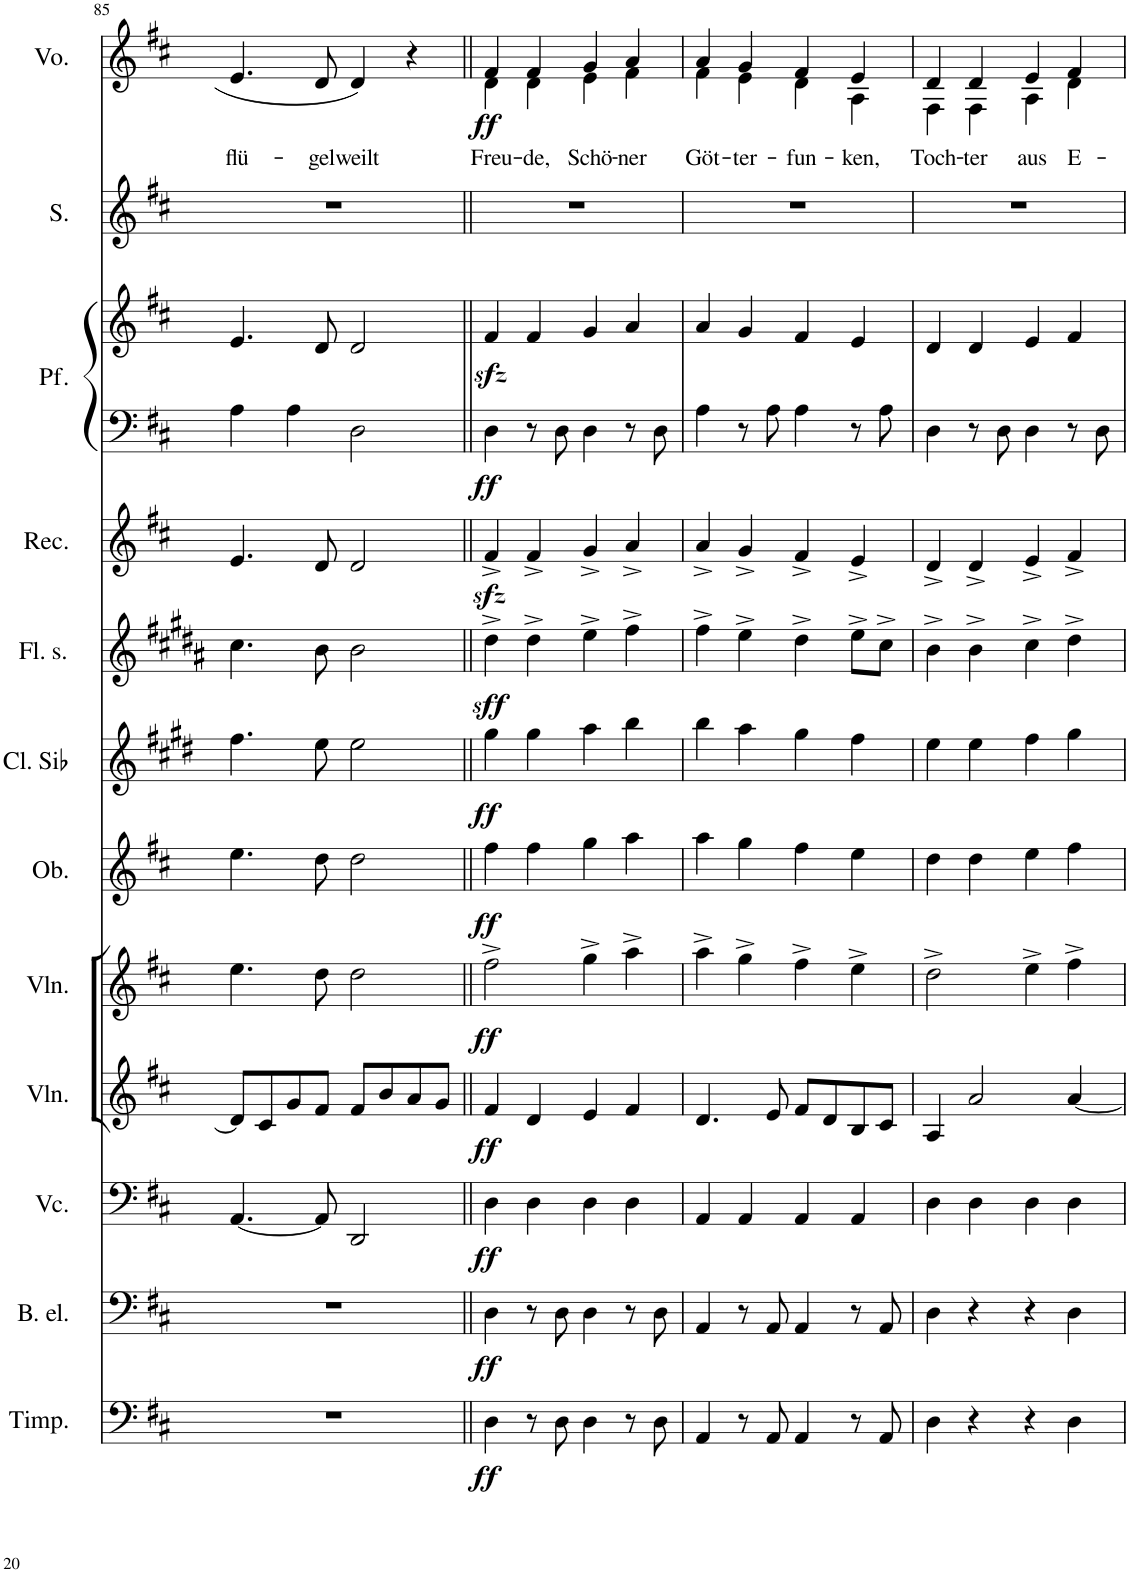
**kern	**dynam	**kern	**dynam	**kern	**dynam	**kern	**dynam	**kern	**dynam	**kern	**dynam	**kern	**dynam	**kern	**dynam	**kern	**kern	**kern	**dynam	**kern	**kern	**text	**dynam
*part12	*part12	*part11	*part11	*part10	*part10	*part9	*part9	*part8	*part8	*part7	*part7	*part6	*part6	*part5	*part5	*part4	*part3	*part3	*part3	*part2	*part1	*part1	*part1
*staff13	*staff13	*staff12	*staff12	*staff11	*staff11	*staff10	*staff10	*staff9	*staff9	*staff8	*staff8	*staff7	*staff7	*staff6	*staff6	*staff5	*staff4	*staff3	*staff3/4	*staff2	*staff1	*staff1	*staff1
*I"Timpani	*	*I"Basso elettrico	*	*I"Violoncello	*	*I"Violino	*	*I"Violino	*	*I"Oboe	*	*I"Clarinetto in Sib	*	*I"Flauto soprano	*	*I"Flauto dolce	*I"Piano	*	*	*I"Soprano	*I"Voce	*	*
*I'Timp.	*	*I'B. el.	*	*I'Vc.	*	*I'Vln.	*	*I'Vln.	*	*I'Ob.	*	*I'Cl. Sib	*	*I'Fl. s.	*	*	*	*	*	*I'S.	*I'Vo.	*	*
!!LO:PB:g=z
*clefF4	*	*clefF4	*	*clefF4	*	*clefG2	*	*clefG2	*	*clefG2	*	*clefG2	*	*clefG2	*	*clefG2	*clefF4	*clefG2	*	*clefG2	*clefG2	*	*
*	*	*Trd7c12	*	*	*	*	*	*	*	*	*	*Trd1c2	*	*Trd-2c-3	*	*	*	*	*	*	*	*	*
*k[f#c#]	*	*k[f#c#]	*	*k[f#c#]	*	*k[f#c#]	*	*k[f#c#]	*	*k[f#c#]	*	*k[f#c#g#d#]	*	*k[f#c#g#d#a#]	*	*k[f#c#]	*k[f#c#]	*k[f#c#]	*	*k[f#c#]	*k[f#c#]	*	*
*M4/4	*	*M4/4	*	*M4/4	*	*M4/4	*	*M4/4	*	*M4/4	*	*M4/4	*	*M4/4	*	*M4/4	*M4/4	*M4/4	*	*M4/4	*M4/4	*	*
*met(c)	*	*met(c)	*	*met(c)	*	*met(c)	*	*met(c)	*	*met(c)	*	*met(c)	*	*met(c)	*	*met(c)	*met(c)	*met(c)	*	*met(c)	*met(c)	*	*
=85	=85	=85	=85	=85	=85	=85	=85	=85	=85	=85	=85	=85	=85	=85	=85	=85	=85	=85	=85	=85	=85	=85	=85
!	!	!	!	!	!	!	!	!	!	!	!	!	!	!	!	!	!	!	!	!	!	!LO:LY:b	!
1r	.	1r	.	[4.AA/	.	8d/L]	.	4.ee\	.	4.ee\	.	4.ff#\	.	4.cc#\	.	4.e/	4A\	4.e/	.	1r	4.e/	flü-	.
.	.	.	.	.	.	8c#/	.	.	.	.	.	.	.	.	.	.	.	.	.	.	.	.	.
.	.	.	.	.	.	8g/	.	.	.	.	.	.	.	.	.	.	4A\	.	.	.	.	.	.
!	!	!	!	!	!	!	!	!	!	!	!	!	!	!	!	!	!	!	!	!	!	!LO:LY:b	!
.	.	.	.	8AA/]	.	8f#/J	.	8dd\	.	8dd\	.	8ee\	.	8b\	.	8d/	.	8d/	.	.	8d/	-gel	.
!	!	!	!	!	!	!	!	!	!	!	!	!	!	!	!	!	!	!	!	!	!	!LO:LY:b	!
.	.	.	.	2DD/	.	8f#/L	.	2dd\	.	2dd\	.	2ee\	.	2b\	.	2d/	2D\	2d/	.	.	4d/	weilt	.
.	.	.	.	.	.	8b/	.	.	.	.	.	.	.	.	.	.	.	.	.	.	.	.	.
.	.	.	.	.	.	8a/	.	.	.	.	.	.	.	.	.	.	.	.	.	.	4r	.	.
.	.	.	.	.	.	8g/J	.	.	.	.	.	.	.	.	.	.	.	.	.	.	.	.	.
=86||	=86||	=86||	=86||	=86||	=86||	=86||	=86||	=86||	=86||	=86||	=86||	=86||	=86||	=86||	=86||	=86||	=86||	=86||	=86||	=86||	=86||	=86||	=86||
!	!LO:DY:b	!	!LO:DY:b	!	!LO:DY:b	!	!LO:DY:b	!	!LO:DY:b	!	!LO:DY:b	!	!LO:DY:b	!	!LO:DY:b	!	!	!	!LO:DY:b=2	!	!	!LO:LY:b	!LO:DY:b
*	*	*	*	*	*	*	*	*	*	*	*	*	*	*	*	*	*	*	*	*	*^	*	*
4D\	ff	4D\	ff	4D\	ff	4f#/	ff	2ff#^\	ff	4ff#\	ff	4gg#\	ff	4dd#^\	other-dynamics	4f#zz<^/	4D\	4f#zz</	ff	1r	4f#/	4d\	Freu-	ff
!	!	!	!	!	!	!	!	!	!	!	!	!	!	!	!	!	!	!	!	!	!	!	!LO:LY:b	!
8r	.	8r	.	4D\	.	4d/	.	.	.	4ff#\	.	4gg#\	.	4dd#^\	.	4f#^/	8r	4f#/	.	.	4f#/	4d\	-de,	.
8D\	.	8D\	.	.	.	.	.	.	.	.	.	.	.	.	.	.	8D\	.	.	.	.	.	.	.
!	!	!	!	!	!	!	!	!	!	!	!	!	!	!	!	!	!	!	!	!	!	!	!LO:LY:b	!
4D\	.	4D\	.	4D\	.	4e/	.	4gg^\	.	4gg\	.	4aa\	.	4ee^\	.	4g^/	4D\	4g/	.	.	4g/	4e\	Schö-	.
!	!	!	!	!	!	!	!	!	!	!	!	!	!	!	!	!	!	!	!	!	!	!	!LO:LY:b	!
8r	.	8r	.	4D\	.	4f#/	.	4aa^\	.	4aa\	.	4bb\	.	4ff#^\	.	4a^/	8r	4a/	.	.	4a/	4f#\	-ner	.
8D\	.	8D\	.	.	.	.	.	.	.	.	.	.	.	.	.	.	8D\	.	.	.	.	.	.	.
=87	=87	=87	=87	=87	=87	=87	=87	=87	=87	=87	=87	=87	=87	=87	=87	=87	=87	=87	=87	=87	=87	=87	=87	=87
!	!	!	!	!	!	!	!	!	!	!	!	!	!	!	!	!	!	!	!	!	!	!	!LO:LY:b	!
4AA/	.	4AA/	.	4AA/	.	4.d/	.	4aa^\	.	4aa\	.	4bb\	.	4ff#^\	.	4a^/	4A\	4a/	.	1r	4a/	4f#\	Göt-	.
!	!	!	!	!	!	!	!	!	!	!	!	!	!	!	!	!	!	!	!	!	!	!	!LO:LY:b	!
8r	.	8r	.	4AA/	.	.	.	4gg^\	.	4gg\	.	4aa\	.	4ee^\	.	4g^/	8r	4g/	.	.	4g/	4e\	-ter-	.
8AA/	.	8AA/	.	.	.	8e/	.	.	.	.	.	.	.	.	.	.	8A\	.	.	.	.	.	.	.
!	!	!	!	!	!	!	!	!	!	!	!	!	!	!	!	!	!	!	!	!	!	!	!LO:LY:b	!
4AA/	.	4AA/	.	4AA/	.	8f#/L	.	4ff#^\	.	4ff#\	.	4gg#\	.	4dd#^\	.	4f#^/	4A\	4f#/	.	.	4f#/	4d\	-fun-	.
.	.	.	.	.	.	8d/	.	.	.	.	.	.	.	.	.	.	.	.	.	.	.	.	.	.
!	!	!	!	!	!	!	!	!	!	!	!	!	!	!	!	!	!	!	!	!	!	!	!LO:LY:b	!
8r	.	8r	.	4AA/	.	8B/	.	4ee^\	.	4ee\	.	4ff#\	.	8ee^\L	.	4e^/	8r	4e/	.	.	4e/	4A\	-ken,	.
8AA/	.	8AA/	.	.	.	8c#/J	.	.	.	.	.	.	.	8cc#^\J	.	.	8A\	.	.	.	.	.	.	.
=88	=88	=88	=88	=88	=88	=88	=88	=88	=88	=88	=88	=88	=88	=88	=88	=88	=88	=88	=88	=88	=88	=88	=88	=88
!	!	!	!	!	!	!	!	!	!	!	!	!	!	!	!	!	!	!	!	!	!	!	!LO:LY:b	!
4D\	.	4D\	.	4D\	.	4A/	.	2dd^\	.	4dd\	.	4ee\	.	4b^\	.	4d^/	4D\	4d/	.	1r	4d/	4F#\	Toch-	.
!	!	!	!	!	!	!	!	!	!	!	!	!	!	!	!	!	!	!	!	!	!	!	!LO:LY:b	!
4r	.	4r	.	4D\	.	2a/	.	.	.	4dd\	.	4ee\	.	4b^\	.	4d^/	8r	4d/	.	.	4d/	4F#\	-ter	.
.	.	.	.	.	.	.	.	.	.	.	.	.	.	.	.	.	8D\	.	.	.	.	.	.	.
!	!	!	!	!	!	!	!	!	!	!	!	!	!	!	!	!	!	!	!	!	!	!	!LO:LY:b	!
4r	.	4r	.	4D\	.	.	.	4ee^\	.	4ee\	.	4ff#\	.	4cc#^\	.	4e^/	4D\	4e/	.	.	4e/	4A\	aus	.
!	!	!	!	!	!	!	!	!	!	!	!	!	!	!	!	!	!	!	!	!	!	!	!LO:LY:b	!
4D\	.	4D\	.	4D\	.	[4a/	.	4ff#^\	.	4ff#\	.	4gg#\	.	4dd#^\	.	4f#^/	8r	4f#/	.	.	4f#/	4d\	E-	.
.	.	.	.	.	.	.	.	.	.	.	.	.	.	.	.	.	8D\	.	.	.	.	.	.	.
*	*	*	*	*	*	*	*	*	*	*	*	*	*	*	*	*	*	*	*	*	*v	*v	*	*
=	=	=	=	=	=	=	=	=	=	=	=	=	=	=	=	=	=	=	=	=	=	=	=
*-	*-	*-	*-	*-	*-	*-	*-	*-	*-	*-	*-	*-	*-	*-	*-	*-	*-	*-	*-	*-	*-	*-	*-
